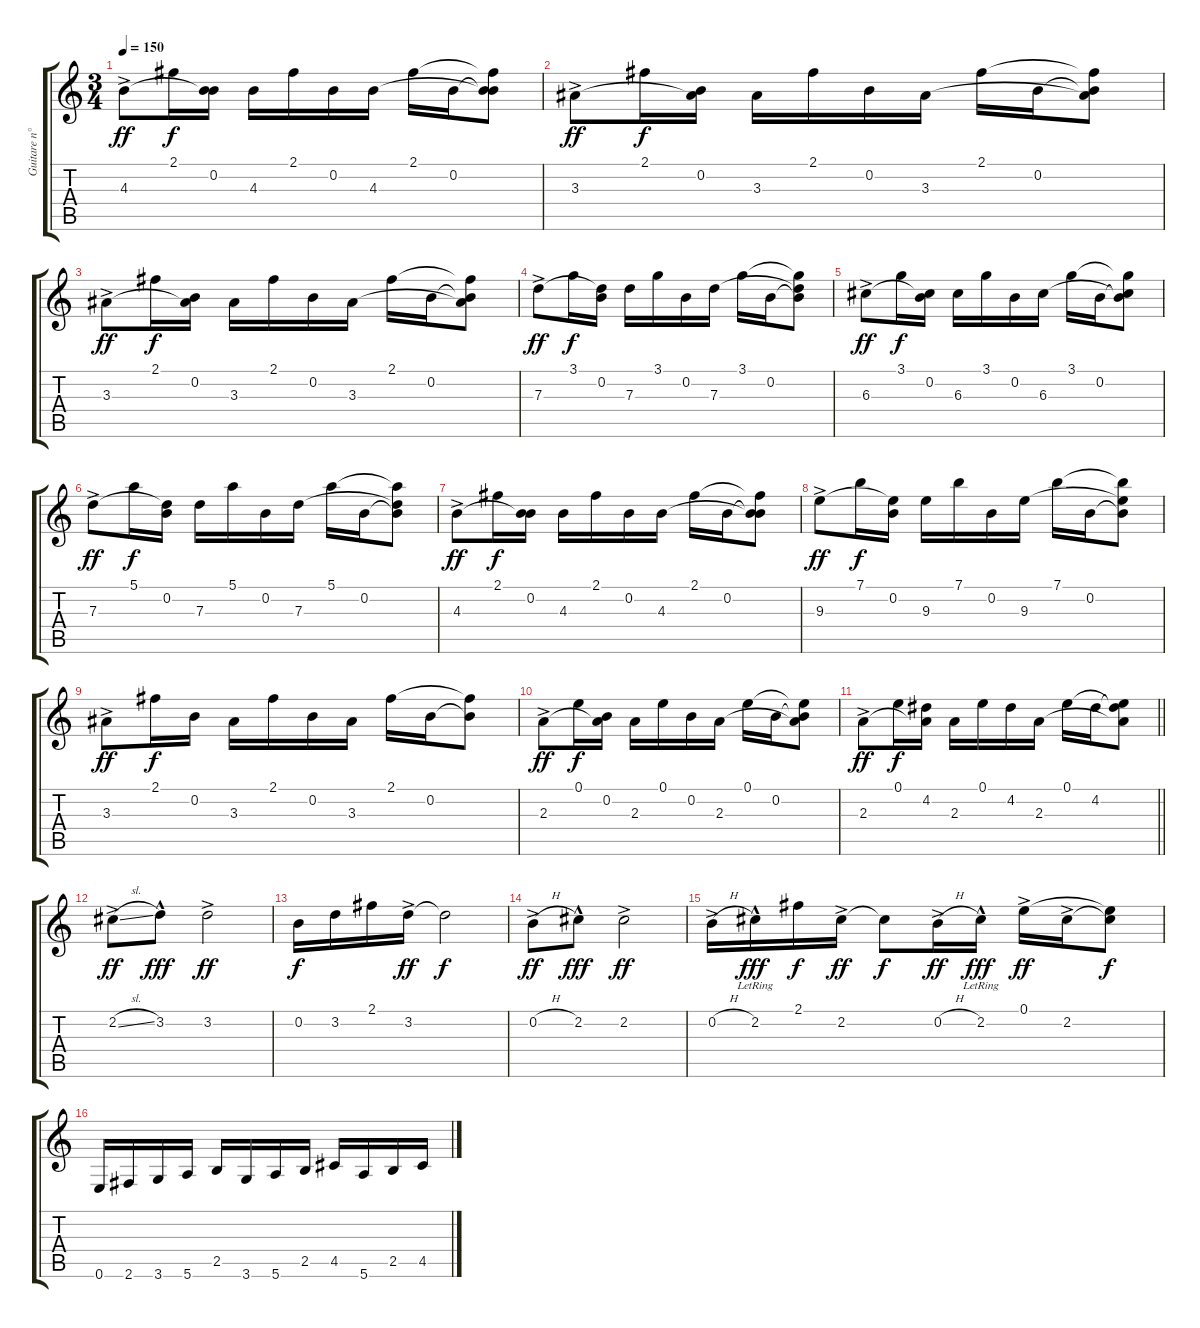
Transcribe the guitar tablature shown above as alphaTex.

\track ("Guitare n°2" "Guitare n°") {instrument acousticguitarnylon}
\staff {score tabs}
\tuning (E4 B3 G3 D3 A2 E2) {hide}
\ts (3 4)
\tempo 150
\clef g2
\ks c
4.3{ac}.8{dy ff} 2.1.16{dy f} (0.2 4.3{t}).16 4.3.16 2.1.16 0.2.16 4.3.16 2.1.16 0.2.16 (2.1{t} 0.2{t} 4.3{t}).8 |
3.3{ac}.8{dy ff} 2.1.16{dy f} (0.2 3.3{t}).16 3.3.16 2.1.16 0.2.16 3.3.16 2.1.16 0.2.16 (2.1{t} 0.2{t} 3.3{t}).8 |
3.3{ac}.8{dy ff} 2.1.16{dy f} (0.2 3.3{t}).16 3.3.16 2.1.16 0.2.16 3.3.16 2.1.16 0.2.16 (2.1{t} 0.2{t} 3.3{t}).8 |
7.3{ac}.8{dy ff} 3.1.16{dy f} (0.2 7.3{t}).16 7.3.16 3.1.16 0.2.16 7.3.16 3.1.16 0.2.16 (3.1{t} 0.2{t} 7.3{t}).8 |
6.3{ac}.8{dy ff} 3.1.16{dy f} (0.2 6.3{t}).16 6.3.16 3.1.16 0.2.16 6.3.16 3.1.16 0.2.16 (3.1{t} 0.2{t} 6.3{t}).8 |
7.3{ac}.8{dy ff} 5.1.16{dy f} (0.2 7.3{t}).16 7.3.16 5.1.16 0.2.16 7.3.16 5.1.16 0.2.16 (5.1{t} 0.2{t} 7.3{t}).8 |
4.3{ac}.8{dy ff} 2.1.16{dy f} (0.2 4.3{t}).16 4.3.16 2.1.16 0.2.16 4.3.16 2.1.16 0.2.16 (2.1{t} 0.2{t} 4.3{t}).8 |
9.3{ac}.8{dy ff} 7.1.16{dy f} (0.2 9.3{t}).16 9.3.16 7.1.16 0.2.16 9.3.16 7.1.16 0.2.16 (7.1{t} 0.2{t} 9.3{t}).8 |
3.3{ac}.8{dy ff} 2.1.16{dy f} 0.2.16 3.3.16 2.1.16 0.2.16 3.3.16 2.1.16 0.2.16 (2.1{t} 0.2{t}).8 |
2.3{ac}.8{dy ff} 0.1.16{dy f} (0.2 2.3{t}).16 2.3.16 0.1.16 0.2.16 2.3.16 0.1.16 0.2.16 (0.1{t} 0.2{t} 2.3{t}).8 |
\barLineRight lightlight
2.3{ac}.8{dy ff} 0.1.16{dy f} (4.2 2.3{t}).16 2.3.16 0.1.16 4.2.16 2.3.16 0.1.16 4.2.16 (0.1{t} 4.2{t} 2.3{t}).8 |
2.2{sl ac}.8{dy ff} 3.2{hac}.8{dy fff} 3.2{ac}.2{dy ff} |
0.2.16{dy f} 3.2.16 2.1.16 3.2{ac}.16{dy ff} 3.2{t}.2{dy f} |
0.2{h ac}.8{dy ff} 2.2{hac}.8{dy fff} 2.2{ac}.2{dy ff} |
0.2{h ac}.16 2.2{hac lr}.16{dy fff} 2.1.16{dy f} 2.2{ac}.16{dy ff} 2.2{t}.8{dy f} 0.2{h ac}.16{dy ff} 2.2{hac lr}.16{dy fff} 0.1{ac}.16{dy ff} 2.2{ac}.16 (0.1{t} 2.2{t}).8{dy f} |
0.6.16 2.6.16 3.6.16 5.6.16 2.5.16 3.6.16 5.6.16 2.5.16 4.5.16 5.6.16 2.5.16 4.5.16
